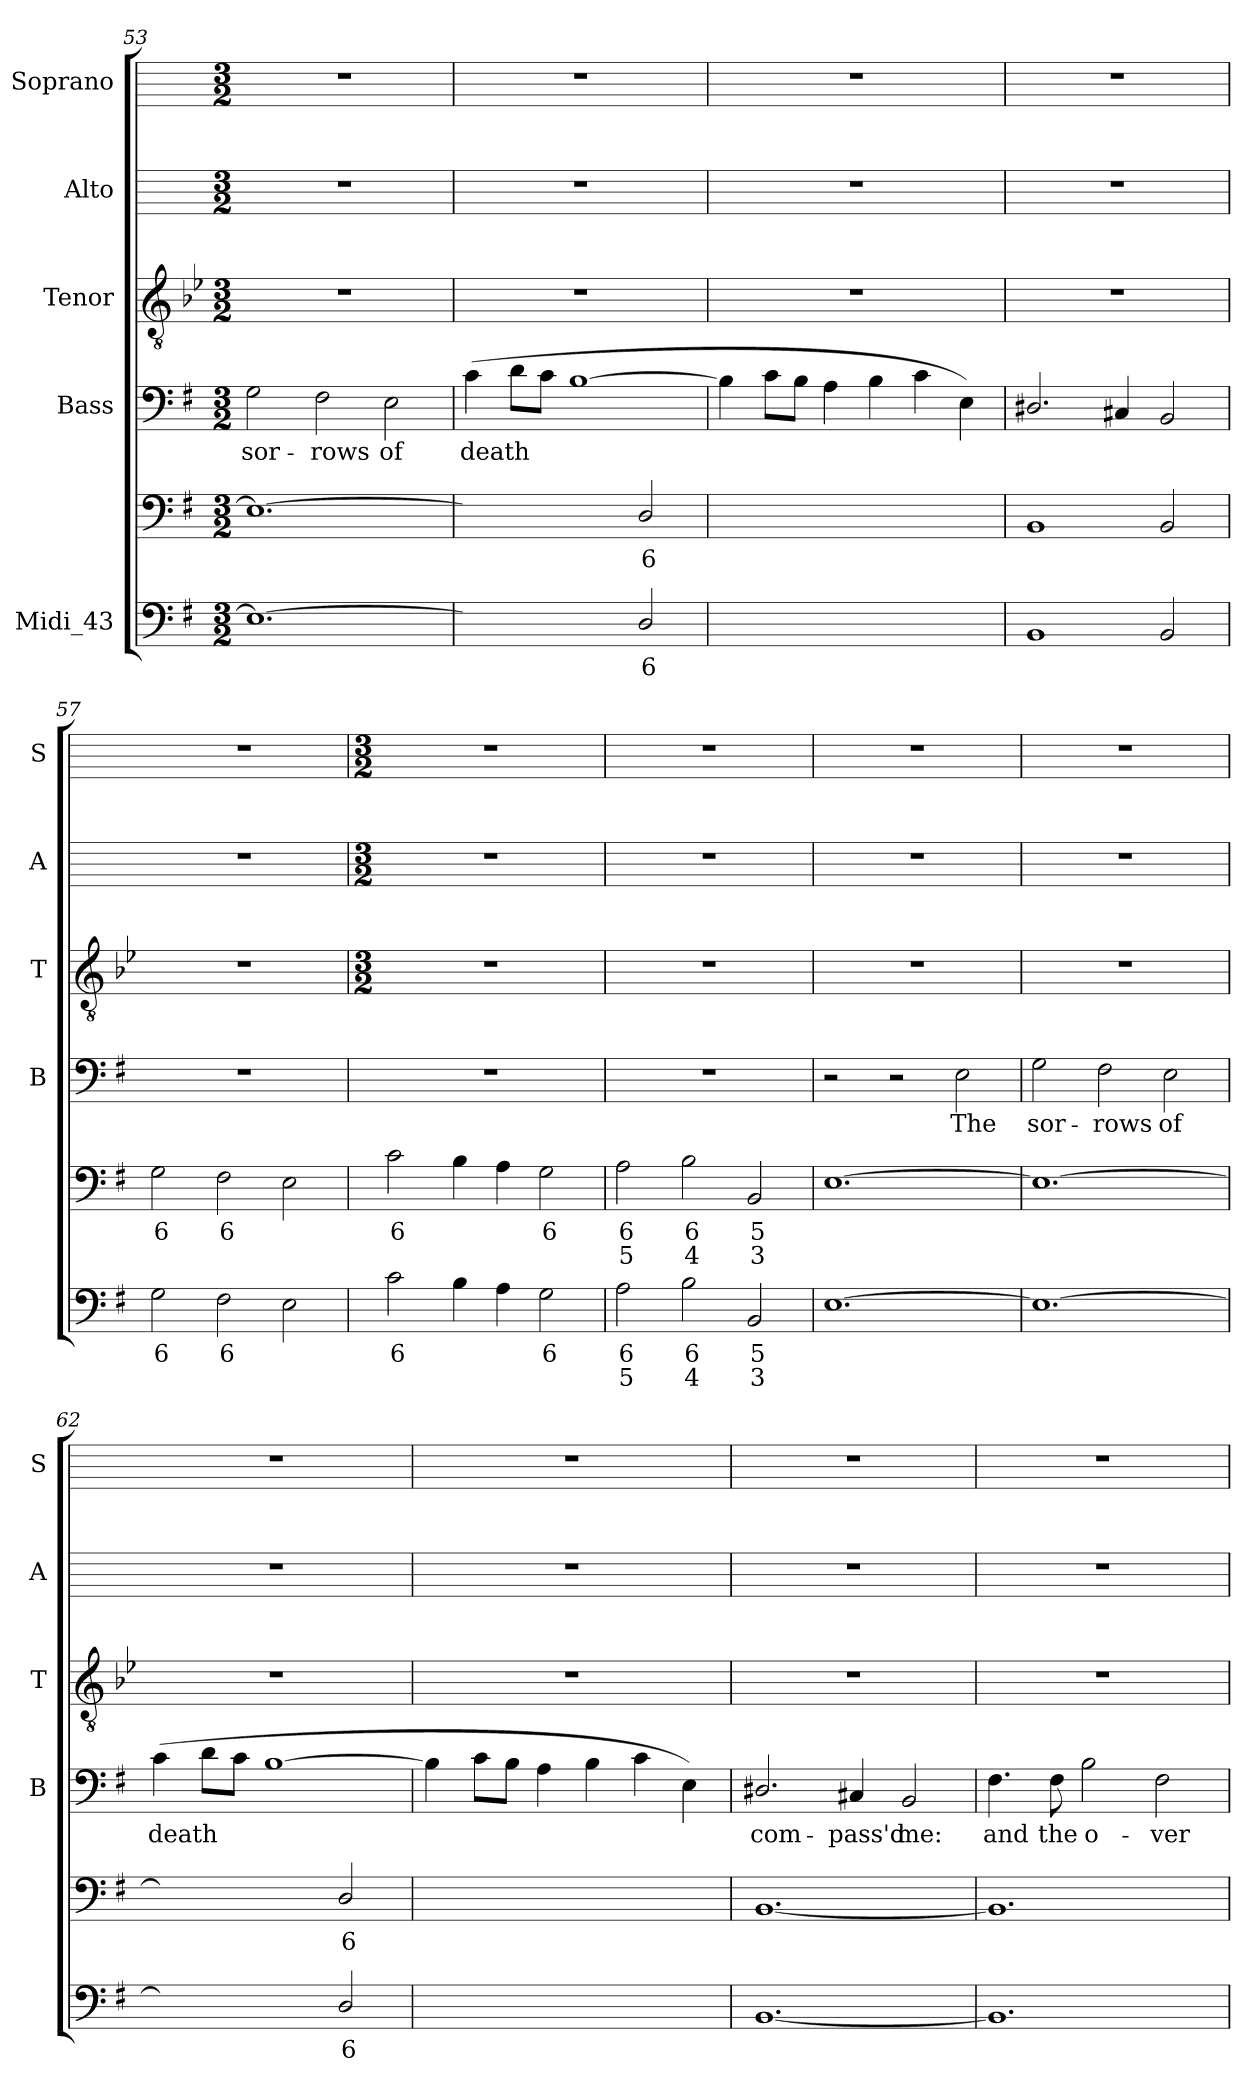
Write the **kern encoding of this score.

**kern	**text	**text	**kern	**text	**text	**kern	**text	**kern	**kern	**kern
*part5	*part5	*part5	*part5	*part5	*part5	*part4	*part4	*part3	*part2	*part1
*staff6	*staff6	*staff6	*staff5	*staff5	*staff5	*staff4	*staff4	*staff3	*staff2	*staff1
*I"Midi_43	*	*	*	*	*	*I"Bass	*	*I"Tenor	*I"Alto	*I"Soprano
*	*	*	*	*	*	*I'B	*	*I'T	*I'A	*I'S
!!LO:LB:g=z
*clefF4	*	*	*clefF4	*	*	*clefF4	*	*clefGv2	*	*
*k[f#]	*	*	*k[f#]	*	*	*k[f#]	*	*k[b-e-]	*	*
*G:	*	*	*G:	*	*	*G:	*	*B-:	*	*
*M3/2	*	*	*M3/2	*	*	*M3/2	*	*M3/2	*M3/2	*M3/2
=53	=53	=53	=53	=53	=53	=53	=53	=53	=53	=53
!	!	!	!	!	!	!	!LO:LY:b	!	!	!
1.E_	.	.	1.E_	.	.	2G	sor-	1.r	1.r	1.r
!	!	!	!	!	!	!	!LO:LY:b	!	!	!
.	.	.	.	.	.	2F#	-rows	.	.	.
!	!	!	!	!	!	!	!LO:LY:b	!	!	!
.	.	.	.	.	.	2E	of	.	.	.
=54	=54	=54	=54	=54	=54	=54	=54	=54	=54	=54
!	!LO:LY:b	!	!	!LO:LY:b	!	!	!LO:LY:b	!	!	!
2Eyy_	6	.	2Eyy_	6	.	(>4c	death	1.r	1.r	1.r
.	.	.	.	.	.	8dL	.	.	.	.
.	.	.	.	.	.	8cJ	.	.	.	.
!	!LO:LY:b	!	!	!LO:LY:b	!	!	!	!	!	!
2Eyy]	5	.	2Eyy]	5	.	[1B	.	.	.	.
!	!LO:LY:b	!	!	!LO:LY:b	!	!	!	!	!	!
2D/	6	.	2D/	6	.	.	.	.	.	.
=55	=55	=55	=55	=55	=55	=55	=55	=55	=55	=55
!	!LO:LY:b	!	!	!LO:LY:b	!	!	!	!	!	!
[2Cyy	7	.	[2Cyy	7	.	4B]	.	1.r	1.r	1.r
.	.	.	.	.	.	8cL	.	.	.	.
.	.	.	.	.	.	8BJ	.	.	.	.
!	!LO:LY:b	!	!	!LO:LY:b	!	!	!	!	!	!
1Cyy]	6	.	1Cyy]	6	.	4A	.	.	.	.
.	.	.	.	.	.	4B	.	.	.	.
.	.	.	.	.	.	4c	.	.	.	.
.	.	.	.	.	.	4E)	.	.	.	.
=56	=56	=56	=56	=56	=56	=56	=56	=56	=56	=56
1BB	.	.	1BB	.	.	2.D#X/	.	1.r	1.r	1.r
.	.	.	.	.	.	4C#X	.	.	.	.
2BB	.	.	2BB	.	.	2BB	.	.	.	.
=57	=57	=57	=57	=57	=57	=57	=57	=57	=57	=57
!	!LO:LY:b	!	!	!LO:LY:b	!	!LO:N:vis=1	!	!	!	!
2G	6	.	2G	6	.	1.r	.	1.r	1.r	1.r
!	!LO:LY:b	!	!	!LO:LY:b	!	!	!	!	!	!
2F#	6	.	2F#	6	.	.	.	.	.	.
2E	.	.	2E	.	.	.	.	.	.	.
!!LO:LB:g=z
=58	=58	=58	=58	=58	=58	=58	=58	=58	=58	=58
*	*	*	*	*	*	*	*	*M3/2	*M3/2	*M3/2
!	!LO:LY:b	!	!	!LO:LY:b	!	!LO:N:vis=1	!	!	!	!
2c	6	.	2c	6	.	1.r	.	1.r	1.r	1.r
4B	.	.	4B	.	.	.	.	.	.	.
4A	.	.	4A	.	.	.	.	.	.	.
!	!LO:LY:b	!	!	!LO:LY:b	!	!	!	!	!	!
2G	6	.	2G	6	.	.	.	.	.	.
=59	=59	=59	=59	=59	=59	=59	=59	=59	=59	=59
!	!LO:LY:b	!LO:LY:b	!	!LO:LY:b	!LO:LY:b	!LO:N:vis=1	!	!	!	!
2A	6	5	2A	6	5	1.r	.	1.r	1.r	1.r
!	!LO:LY:b	!LO:LY:b	!	!LO:LY:b	!LO:LY:b	!	!	!	!	!
2B	6	4	2B	6	4	.	.	.	.	.
!	!LO:LY:b	!LO:LY:b	!	!LO:LY:b	!LO:LY:b	!	!	!	!	!
2BB	5	3	2BB	5	3	.	.	.	.	.
=60	=60	=60	=60	=60	=60	=60	=60	=60	=60	=60
[1.E	.	.	[1.E	.	.	2r	.	1.r	1.r	1.r
.	.	.	.	.	.	2r	.	.	.	.
!	!	!	!	!	!	!	!LO:LY:b	!	!	!
.	.	.	.	.	.	2E	The	.	.	.
=61	=61	=61	=61	=61	=61	=61	=61	=61	=61	=61
!	!	!	!	!	!	!	!LO:LY:b	!	!	!
1.E_	.	.	1.E_	.	.	2G	sor-	1.r	1.r	1.r
!	!	!	!	!	!	!	!LO:LY:b	!	!	!
.	.	.	.	.	.	2F#	-rows	.	.	.
!	!	!	!	!	!	!	!LO:LY:b	!	!	!
.	.	.	.	.	.	2E	of	.	.	.
=62	=62	=62	=62	=62	=62	=62	=62	=62	=62	=62
!	!LO:LY:b	!	!	!LO:LY:b	!	!	!LO:LY:b	!	!	!
2Eyy_	6	.	2Eyy_	6	.	(>4c	death	1.r	1.r	1.r
.	.	.	.	.	.	8dL	.	.	.	.
.	.	.	.	.	.	8cJ	.	.	.	.
!	!LO:LY:b	!	!	!LO:LY:b	!	!	!	!	!	!
2Eyy]	5	.	2Eyy]	5	.	[1B	.	.	.	.
!	!LO:LY:b	!	!	!LO:LY:b	!	!	!	!	!	!
2D/	6	.	2D/	6	.	.	.	.	.	.
=63	=63	=63	=63	=63	=63	=63	=63	=63	=63	=63
!	!LO:LY:b	!	!	!LO:LY:b	!	!	!	!	!	!
[2Cyy	7	.	[2Cyy	7	.	4B]	.	1.r	1.r	1.r
.	.	.	.	.	.	8cL	.	.	.	.
.	.	.	.	.	.	8BJ	.	.	.	.
!	!LO:LY:b	!	!	!LO:LY:b	!	!	!	!	!	!
1Cyy]	6	.	1Cyy]	6	.	4A	.	.	.	.
.	.	.	.	.	.	4B	.	.	.	.
.	.	.	.	.	.	4c	.	.	.	.
.	.	.	.	.	.	4E)	.	.	.	.
=64	=64	=64	=64	=64	=64	=64	=64	=64	=64	=64
!	!	!	!	!	!	!	!LO:LY:b	!	!	!
[1.BB	.	.	[1.BB	.	.	2.D#X/	com-	1.r	1.r	1.r
!	!	!	!	!	!	!	!LO:LY:b	!	!	!
.	.	.	.	.	.	4C#X	-pass'd	.	.	.
!	!	!	!	!	!	!	!LO:LY:b	!	!	!
.	.	.	.	.	.	2BB	me:	.	.	.
=65	=65	=65	=65	=65	=65	=65	=65	=65	=65	=65
!	!	!	!	!	!	!	!LO:LY:b	!	!	!
1.BB]	.	.	1.BB]	.	.	4.F#	and	1.r	1.r	1.r
!	!	!	!	!	!	!	!LO:LY:b	!	!	!
.	.	.	.	.	.	8F#	the	.	.	.
!	!	!	!	!	!	!	!LO:LY:b	!	!	!
.	.	.	.	.	.	2B	o-	.	.	.
!	!	!	!	!	!	!	!LO:LY:b	!	!	!
.	.	.	.	.	.	2F#	-ver-	.	.	.
=	=	=	=	=	=	=	=	=	=	=
*-	*-	*-	*-	*-	*-	*-	*-	*-	*-	*-
